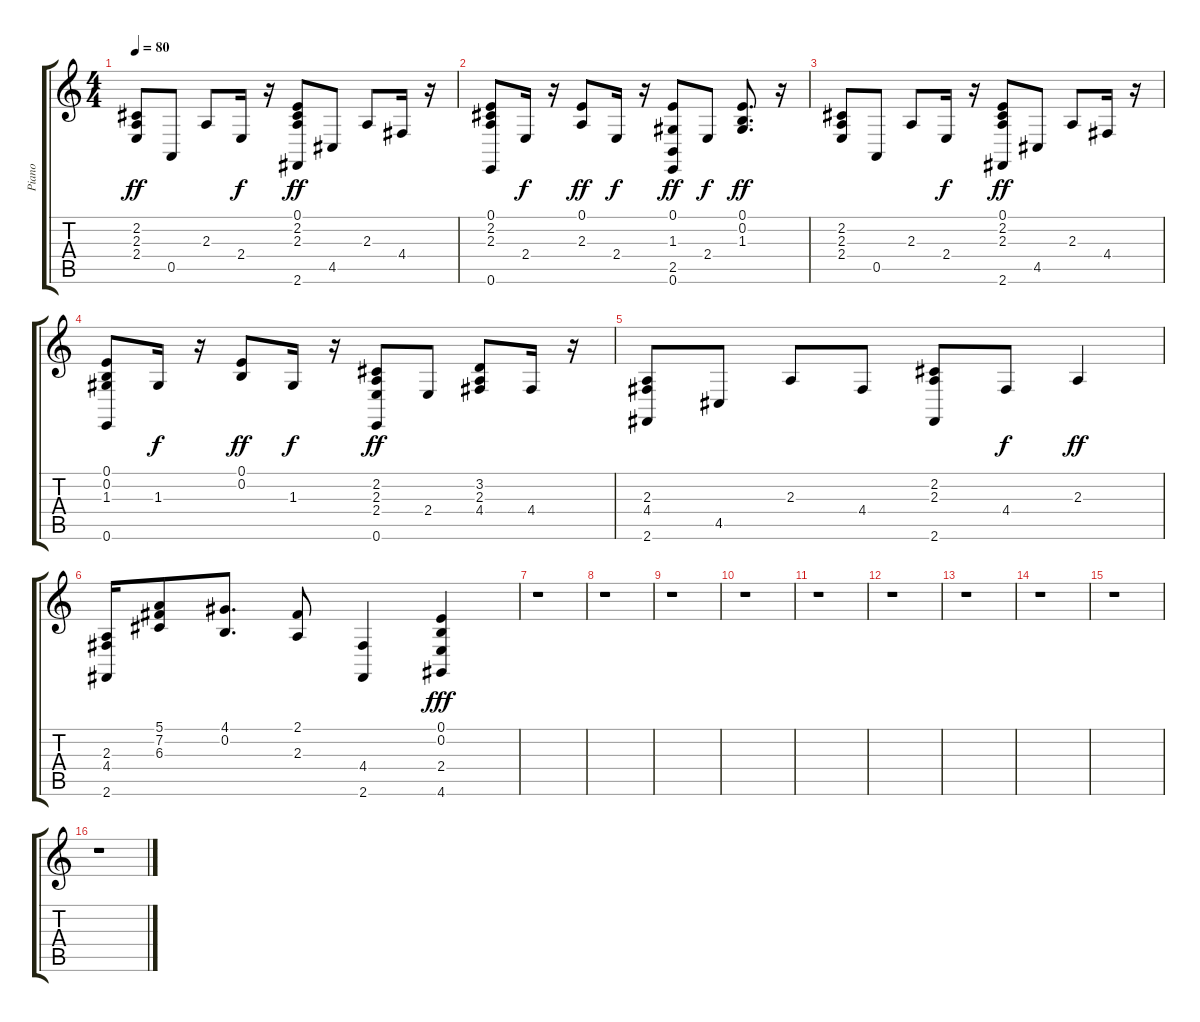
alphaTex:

\track ("Piano   " "Piano   ") {instrument acousticgrandpiano}
\staff {score tabs}
\tuning (E4 B3 G3 D3 A2 E2) {hide}
\ts (4 4)
\tempo 80
\clef g2
\ks c
(2.2 2.3 2.4).8{dy ff} 0.5.8 2.3.8 2.4.16{dy f} r.16 (0.1 2.2 2.3 2.6).8{dy ff} 4.5.8 2.3.8 4.4.16 r.16 |
(0.1 2.2 2.3 0.6).8 2.4.16{dy f} r.16 (0.1 2.3).8{dy ff} 2.4.16{dy f} r.16 (0.1 1.3 2.5 0.6).8{dy ff} 2.4.8{dy f} (0.1 0.2 1.3).8{d dy ff} r.16 |
(2.2 2.3 2.4).8 0.5.8 2.3.8 2.4.16{dy f} r.16 (0.1 2.2 2.3 2.6).8{dy ff} 4.5.8 2.3.8 4.4.16 r.16 |
(0.1 0.2 1.3 0.6).8 1.3.16{dy f} r.16 (0.1 0.2).8{dy ff} 1.3.16{dy f} r.16 (2.2 2.3 2.4 0.6).8{dy ff} 2.4.8 (3.2 2.3 4.4).8 4.4.16 r.16 |
(2.3 4.4 2.6).8 4.5.8 2.3.8 4.4.8 (2.2 2.3 2.6).8 4.4.8{dy f} 2.3.4{dy ff} |
(2.3 4.4 2.6).16 (5.1 7.2 6.3).8 (4.1 0.2).8{d} (2.1 2.3).8 (4.4 2.6).4 (0.1 0.2 2.4 4.6).4{dy fff} |
r.1 |
r.1 |
r.1 |
r.1 |
r.1 |
r.1 |
r.1 |
r.1 |
r.1 |
r.1
